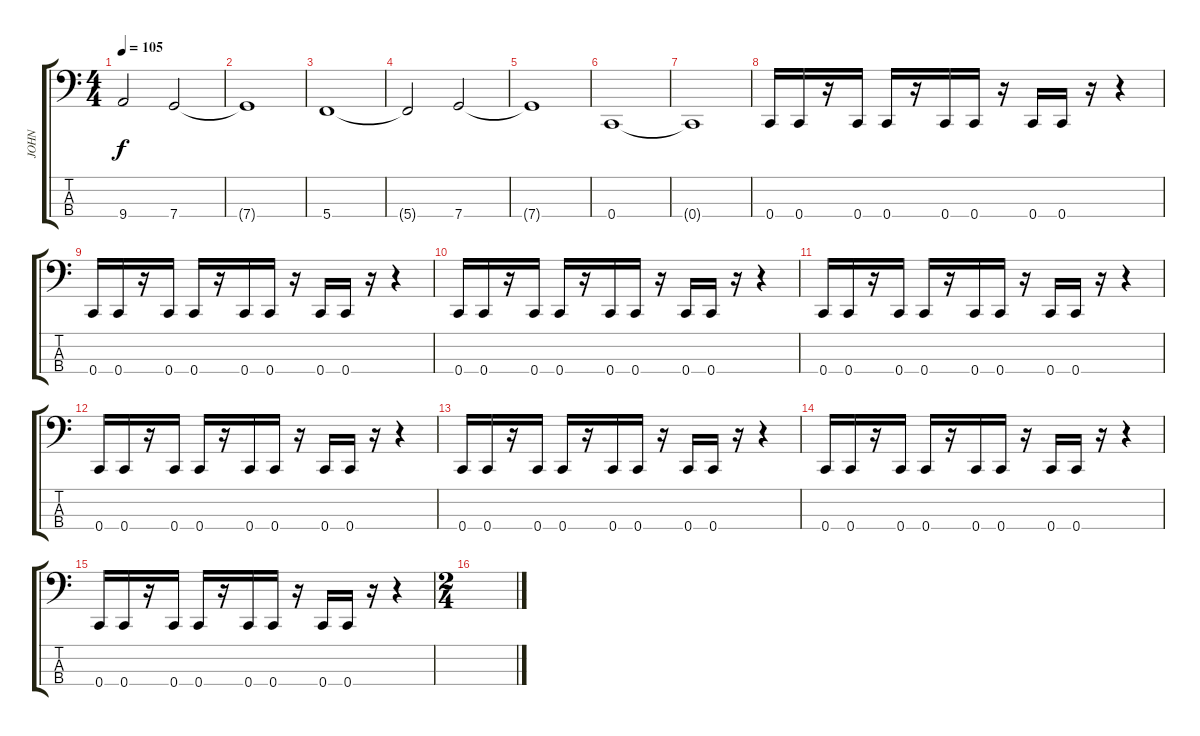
\track ("JOHN" "JOHN") {instrument electricbasspick}
\staff {score tabs}
\tuning (F2 C2 G1 C1) {hide}
\ts (4 4)
\tempo 105
\clef f4
\ks c
9.4{t}.2{dy f} 7.4.2 |
7.4{t}.1 |
5.4.1 |
5.4{t}.2 7.4.2 |
7.4{t}.1 |
0.4.1 |
0.4{t}.1 |
0.4.16 0.4.16 r.16 0.4.16 0.4.16 r.16 0.4.16 0.4.16 r.16 0.4.16 0.4.16 r.16 r.4 |
0.4.16 0.4.16 r.16 0.4.16 0.4.16 r.16 0.4.16 0.4.16 r.16 0.4.16 0.4.16 r.16 r.4 |
0.4.16 0.4.16 r.16 0.4.16 0.4.16 r.16 0.4.16 0.4.16 r.16 0.4.16 0.4.16 r.16 r.4 |
0.4.16 0.4.16 r.16 0.4.16 0.4.16 r.16 0.4.16 0.4.16 r.16 0.4.16 0.4.16 r.16 r.4 |
0.4.16 0.4.16 r.16 0.4.16 0.4.16 r.16 0.4.16 0.4.16 r.16 0.4.16 0.4.16 r.16 r.4 |
0.4.16 0.4.16 r.16 0.4.16 0.4.16 r.16 0.4.16 0.4.16 r.16 0.4.16 0.4.16 r.16 r.4 |
0.4.16 0.4.16 r.16 0.4.16 0.4.16 r.16 0.4.16 0.4.16 r.16 0.4.16 0.4.16 r.16 r.4 |
0.4.16 0.4.16 r.16 0.4.16 0.4.16 r.16 0.4.16 0.4.16 r.16 0.4.16 0.4.16 r.16 r.4 |
\ts (2 4)
